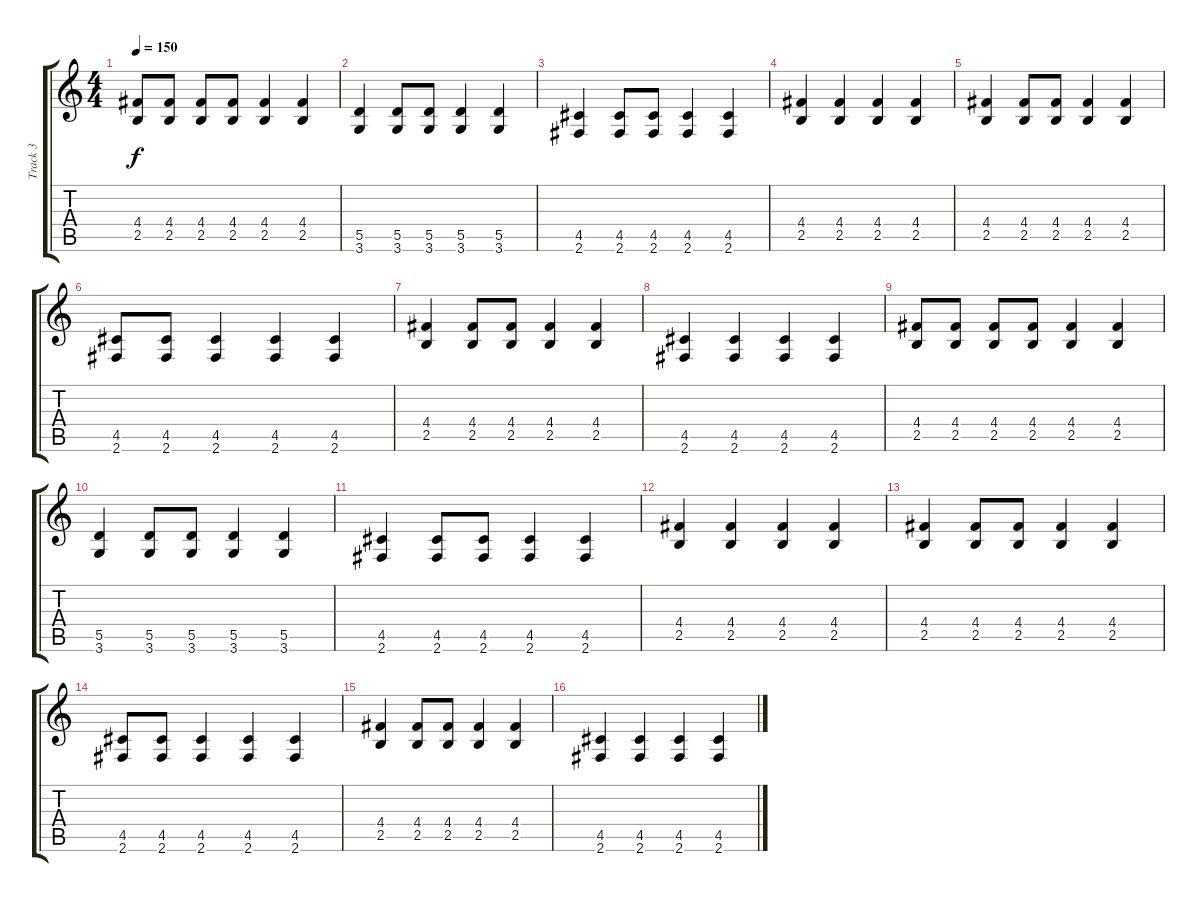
\track ("Track 3" "Track 3") {instrument distortionguitar}
\staff {score tabs}
\tuning (E4 B3 G3 D3 A2 E2) {hide}
\ts (4 4)
\tempo 150
\clef g2
\ks c
(4.4 2.5).8{dy f} (4.4 2.5).8 (4.4 2.5).8 (4.4 2.5).8 (4.4 2.5).4 (4.4 2.5).4 |
(5.5 3.6).4 (5.5 3.6).8 (5.5 3.6).8 (5.5 3.6).4 (5.5 3.6).4 |
(4.5 2.6).4 (4.5 2.6).8 (4.5 2.6).8 (4.5 2.6).4 (4.5 2.6).4 |
(4.4 2.5).4 (4.4 2.5).4 (4.4 2.5).4 (4.4 2.5).4 |
(4.4 2.5).4 (4.4 2.5).8 (4.4 2.5).8 (4.4 2.5).4 (4.4 2.5).4 |
(4.5 2.6).8 (4.5 2.6).8 (4.5 2.6).4 (4.5 2.6).4 (4.5 2.6).4 |
(4.4 2.5).4 (4.4 2.5).8 (4.4 2.5).8 (4.4 2.5).4 (4.4 2.5).4 |
(4.5 2.6).4 (4.5 2.6).4 (4.5 2.6).4 (4.5 2.6).4 |
(4.4 2.5).8 (4.4 2.5).8 (4.4 2.5).8 (4.4 2.5).8 (4.4 2.5).4 (4.4 2.5).4 |
(5.5 3.6).4 (5.5 3.6).8 (5.5 3.6).8 (5.5 3.6).4 (5.5 3.6).4 |
(4.5 2.6).4 (4.5 2.6).8 (4.5 2.6).8 (4.5 2.6).4 (4.5 2.6).4 |
(4.4 2.5).4 (4.4 2.5).4 (4.4 2.5).4 (4.4 2.5).4 |
(4.4 2.5).4 (4.4 2.5).8 (4.4 2.5).8 (4.4 2.5).4 (4.4 2.5).4 |
(4.5 2.6).8 (4.5 2.6).8 (4.5 2.6).4 (4.5 2.6).4 (4.5 2.6).4 |
(4.4 2.5).4 (4.4 2.5).8 (4.4 2.5).8 (4.4 2.5).4 (4.4 2.5).4 |
(4.5 2.6).4 (4.5 2.6).4 (4.5 2.6).4 (4.5 2.6).4
